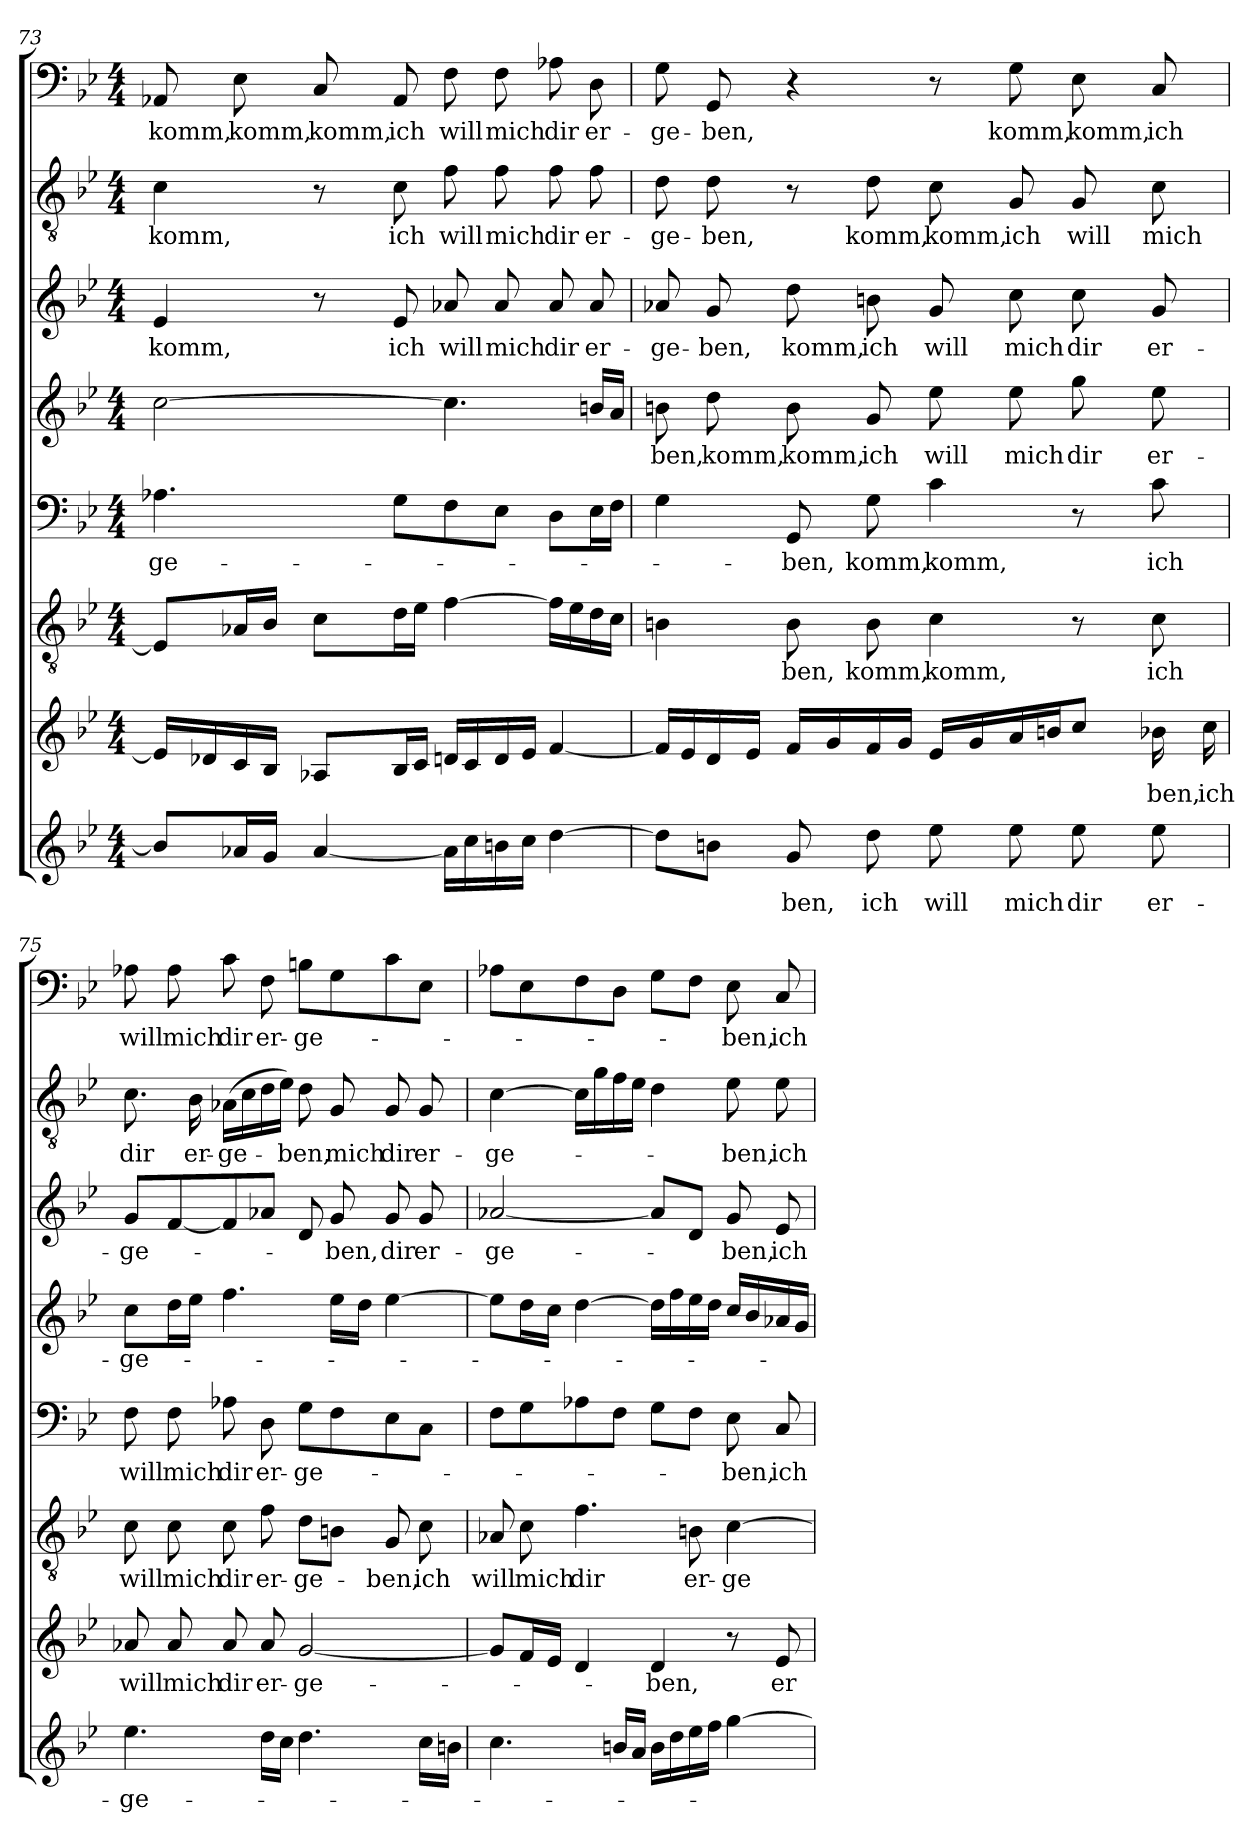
**kern	**text	**kern	**text	**kern	**text	**kern	**text	**kern	**text	**kern	**text	**kern	**text	**kern	**text
*part8	*part8	*part7	*part7	*part6	*part6	*part5	*part5	*part4	*part4	*part3	*part3	*part2	*part2	*part1	*part1
*staff8	*staff8	*staff7	*staff7	*staff6	*staff6	*staff5	*staff5	*staff4	*staff4	*staff3	*staff3	*staff2	*staff2	*staff1	*staff1
*clefG2	*	*clefG2	*	*clefGv2	*	*clefF4	*	*clefG2	*	*clefG2	*	*clefGv2	*	*clefF4	*
*k[b-e-]	*	*k[b-e-]	*	*k[b-e-]	*	*k[b-e-]	*	*k[b-e-]	*	*k[b-e-]	*	*k[b-e-]	*	*k[b-e-]	*
*g:	*	*g:	*	*g:	*	*g:	*	*g:	*	*g:	*	*g:	*	*g:	*
*M4/4	*	*M4/4	*	*M4/4	*	*M4/4	*	*M4/4	*	*M4/4	*	*M4/4	*	*M4/4	*
=73	=73	=73	=73	=73	=73	=73	=73	=73	=73	=73	=73	=73	=73	=73	=73
8b-/L]	.	16e-/LL]	.	8E-/L]	.	4.A-X\	-ge-	[2cc\	.	4e-/	komm,	4c\	komm,	8AA-X/	komm,
.	.	16d-X/	.	.	.	.	.	.	.	.	.	.	.	.	.
16a-X/L	.	16c/	.	16A-X/L	.	.	.	.	.	.	.	.	.	8E-\	komm,
16g/JJ	.	16B-/JJ	.	16B-/JJ	.	.	.	.	.	.	.	.	.	.	.
[4a-/	.	8A-X/L	.	8c\L	.	.	.	.	.	8r	.	8r	.	8C/	komm,
.	.	16B-/L	.	16d\L	.	8G\L	.	.	.	8e-/	ich	8c\	ich	8AA-/	ich
.	.	16c/JJ	.	16e-\JJ	.	.	.	.	.	.	.	.	.	.	.
16a-\LL]	.	16dn/LL	.	[4f\	.	8F\	.	4.cc\]	.	8a-X/	will	8f\	will	8F\	will
16cc\	.	16c/	.	.	.	.	.	.	.	.	.	.	.	.	.
16bn\	.	16d/	.	.	.	8E-\J	.	.	.	8a-/	mich	8f\	mich	8F\	mich
16cc\JJ	.	16e-/JJ	.	.	.	.	.	.	.	.	.	.	.	.	.
[4dd\	.	[4f/	.	16f\LL]	.	8D\L	.	.	.	8a-/	dir	8f\	dir	8A-X\	dir
.	.	.	.	16e-\	.	.	.	.	.	.	.	.	.	.	.
.	.	.	.	16d\	.	16E-\L	.	16bn/LL	.	8a-/	er-	8f\	er-	8D\	er-
.	.	.	.	16c\JJ	.	16F\JJ	.	16a/JJ	.	.	.	.	.	.	.
=74	=74	=74	=74	=74	=74	=74	=74	=74	=74	=74	=74	=74	=74	=74	=74
8dd\L]	.	16f/LL]	.	4Bn\	.	4G\	.	8bn\	-ben,	8a-X/	-ge-	8d\	-ge-	8G\	-ge-
.	.	16e-/	.	.	.	.	.	.	.	.	.	.	.	.	.
8bn\J	.	16d/	.	.	.	.	.	8dd\	komm,	8g/	-ben,	8d\	-ben,	8GG/	-ben,
.	.	16e-/JJ	.	.	.	.	.	.	.	.	.	.	.	.	.
8g/	-ben,	16f/LL	.	8B\	-ben,	8GG/	-ben,	8b\	komm,	8dd\	komm,	8r	.	4r	.
.	.	16g/	.	.	.	.	.	.	.	.	.	.	.	.	.
8dd\	ich	16f/	.	8B\	komm,	8G\	komm,	8g/	ich	8bn\	ich	8d\	komm,	.	.
.	.	16g/JJ	.	.	.	.	.	.	.	.	.	.	.	.	.
8ee-\	will	16e-/LL	.	4c\	komm,	4c\	komm,	8ee-\	will	8g/	will	8c\	komm,	8r	.
.	.	16g/	.	.	.	.	.	.	.	.	.	.	.	.	.
8ee-\	mich	16a/	.	.	.	.	.	8ee-\	mich	8cc\	mich	8G/	ich	8G\	komm,
.	.	16bn/J	.	.	.	.	.	.	.	.	.	.	.	.	.
8ee-\	dir	8cc/J	.	8r	.	8r	.	8gg\	dir	8cc\	dir	8G/	will	8E-\	komm,
8ee-\	er-	16b-X\	-ben,	8c\	ich	8c\	ich	8ee-\	er-	8g/	er-	8c\	mich	8C/	ich
.	.	16cc\	ich	.	.	.	.	.	.	.	.	.	.	.	.
=75	=75	=75	=75	=75	=75	=75	=75	=75	=75	=75	=75	=75	=75	=75	=75
4.ee-\	-ge-	8a-X/	will	8c\	will	8F\	will	8cc\L	-ge-	8g/L	-ge-	8.c\	dir	8A-X\	will
.	.	8a-/	mich	8c\	mich	8F\	mich	16dd\L	.	[8f/	.	.	.	8A-\	mich
.	.	.	.	.	.	.	.	16ee-\JJ	.	.	.	16B-\	er-	.	.
.	.	8a-/	dir	8c\	dir	8A-X\	dir	4.ff\	.	8f/]	.	(16A-X\LL	-ge-	8c\	dir
.	.	.	.	.	.	.	.	.	.	.	.	16c\	.	.	.
16dd\LL	.	8a-/	er-	8f\	er-	8D\	er-	.	.	8a-X/J	.	16d\	.	8F\	er-
16cc\JJ	.	.	.	.	.	.	.	.	.	.	.	16e-\JJ)	.	.	.
4.dd\	.	[2g/	-ge-	8d\L	-ge-	8G\L	-ge-	.	.	8d/	.	8d\	-ben,	8Bn\L	-ge-
.	.	.	.	8Bn\J	.	8F\	.	16ee-\LL	.	8g/	-ben,	8G/	mich	8G\	.
.	.	.	.	.	.	.	.	16dd\JJ	.	.	.	.	.	.	.
.	.	.	.	8G/	-ben,	8E-\	.	[4ee-\	.	8g/	dir	8G/	dir	8c\	.
16cc\LL	.	.	.	8c\	ich	8C\J	.	.	.	8g/	er-	8G/	er-	8E-\J	.
16bn\JJ	.	.	.	.	.	.	.	.	.	.	.	.	.	.	.
=76	=76	=76	=76	=76	=76	=76	=76	=76	=76	=76	=76	=76	=76	=76	=76
4.cc\	.	8g/L]	.	8A-X/	will	8F\L	.	8ee-\L]	.	[2a-X/	-ge-	[4c\	-ge-	8A-X\L	.
.	.	16f/L	.	8c\	mich	8G\	.	16dd\L	.	.	.	.	.	8E-\	.
.	.	16e-/JJ	.	.	.	.	.	16cc\JJ	.	.	.	.	.	.	.
.	.	4d/	.	4.f\	dir	8A-X\	.	[4dd\	.	.	.	16c\LL]	.	8F\	.
.	.	.	.	.	.	.	.	.	.	.	.	16g\	.	.	.
16bn/LL	.	.	.	.	.	8F\J	.	.	.	.	.	16f\	.	8D\J	.
16a/JJ	.	.	.	.	.	.	.	.	.	.	.	16e-\JJ	.	.	.
16b\LL	.	4d/	-ben,	.	.	8G\L	.	16dd\LL]	.	8a-/L]	.	4d\	.	8G\L	.
16dd\	.	.	.	.	.	.	.	16ff\	.	.	.	.	.	.	.
16ee-\	.	.	.	8Bn\	er-	8F\J	.	16ee-\	.	8d/J	.	.	.	8F\J	.
16ff\JJ	.	.	.	.	.	.	.	16dd\JJ	.	.	.	.	.	.	.
[4gg\	.	8r	.	[4c\	-ge-	8E-\	-ben,	16cc/LL	.	8g/	-ben,	8e-\	-ben,	8E-\	-ben,
.	.	.	.	.	.	.	.	16b-/	.	.	.	.	.	.	.
.	.	8e-/	er-	.	.	8C/	ich	16a-X/	.	8e-/	ich	8e-\	ich	8C/	ich
.	.	.	.	.	.	.	.	16g/JJ	.	.	.	.	.	.	.
=	=	=	=	=	=	=	=	=	=	=	=	=	=	=	=
*-	*-	*-	*-	*-	*-	*-	*-	*-	*-	*-	*-	*-	*-	*-	*-
